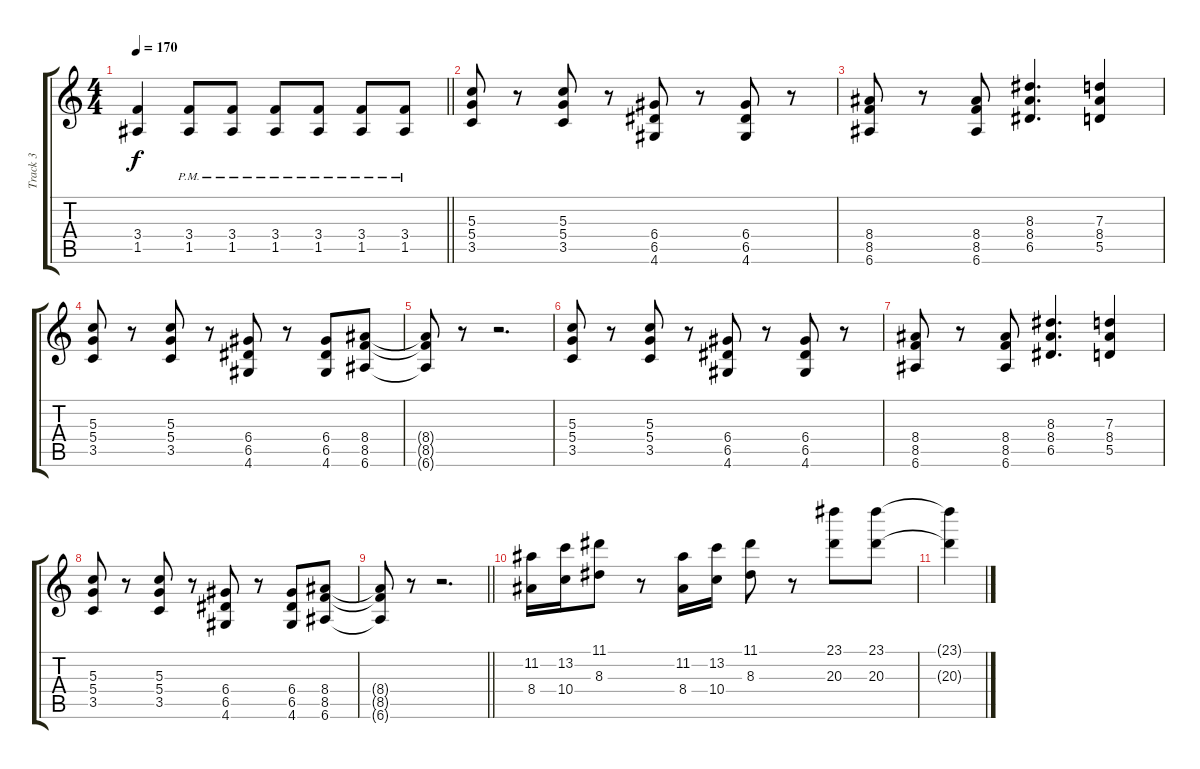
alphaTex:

\track ("Track 3" "Track 3") {instrument distortionguitar}
\staff {score tabs}
\tuning (E4 B3 G3 D3 A2 E2) {hide}
\ts (4 4)
\tempo 170
\clef g2
\barLineRight lightlight
\ks c
(3.4 1.5).4{dy f} (3.4{pm} 1.5).8 (3.4{pm} 1.5).8 (3.4{pm} 1.5).8 (3.4{pm} 1.5).8 (3.4{pm} 1.5).8 (3.4{pm} 1.5).8 |
(5.3 5.4 3.5).8 r.8 (5.3 5.4 3.5).8 r.8 (6.4 6.5 4.6).8 r.8 (6.4 6.5 4.6).8 r.8 |
(8.4 8.5 6.6).8 r.8 (8.4 8.5 6.6).8 (8.3 8.4 6.5).4{d} (7.3 8.4 5.5).4 |
(5.3 5.4 3.5).8 r.8 (5.3 5.4 3.5).8 r.8 (6.4 6.5 4.6).8 r.8 (6.4 6.5 4.6).8 (8.4 8.5 6.6).8 |
(8.4{t} 8.5{t} 6.6{t}).8 r.8 r.2{d} |
(5.3 5.4 3.5).8 r.8 (5.3 5.4 3.5).8 r.8 (6.4 6.5 4.6).8 r.8 (6.4 6.5 4.6).8 r.8 |
(8.4 8.5 6.6).8 r.8 (8.4 8.5 6.6).8 (8.3 8.4 6.5).4{d} (7.3 8.4 5.5).4 |
(5.3 5.4 3.5).8 r.8 (5.3 5.4 3.5).8 r.8 (6.4 6.5 4.6).8 r.8 (6.4 6.5 4.6).8 (8.4 8.5 6.6).8 |
\barLineRight lightlight
(8.4{t} 8.5{t} 6.6{t}).8 r.8 r.2{d} |
(11.2 8.4).16 (13.2 10.4).16 (11.1 8.3).8 r.8 (11.2 8.4).16 (13.2 10.4).16 (11.1 8.3).8 r.8 (23.1 20.3).8 (23.1 20.3).8 |
(23.1{t} 20.3{t}).4
